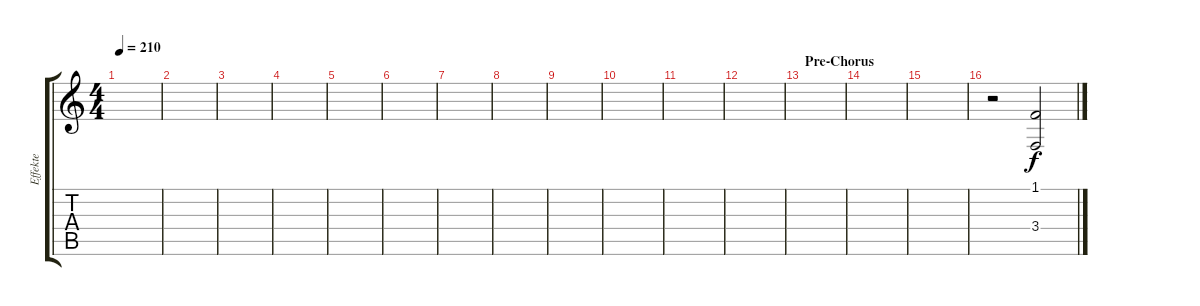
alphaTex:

\track ("Effekte" "Effekte") {instrument stringensemble1}
\staff {score tabs}
\tuning (E4 B3 G3 D3 A2 E2) {hide}
\ts (4 4)
\tempo 210
\clef g2
\ks c
|
|
|
|
|
|
|
|
|
|
|
|
\section ("" "Pre-Chorus")
|
|
|
r.2{instrument guitarharmonics} (1.1 3.4).2{dy f}
